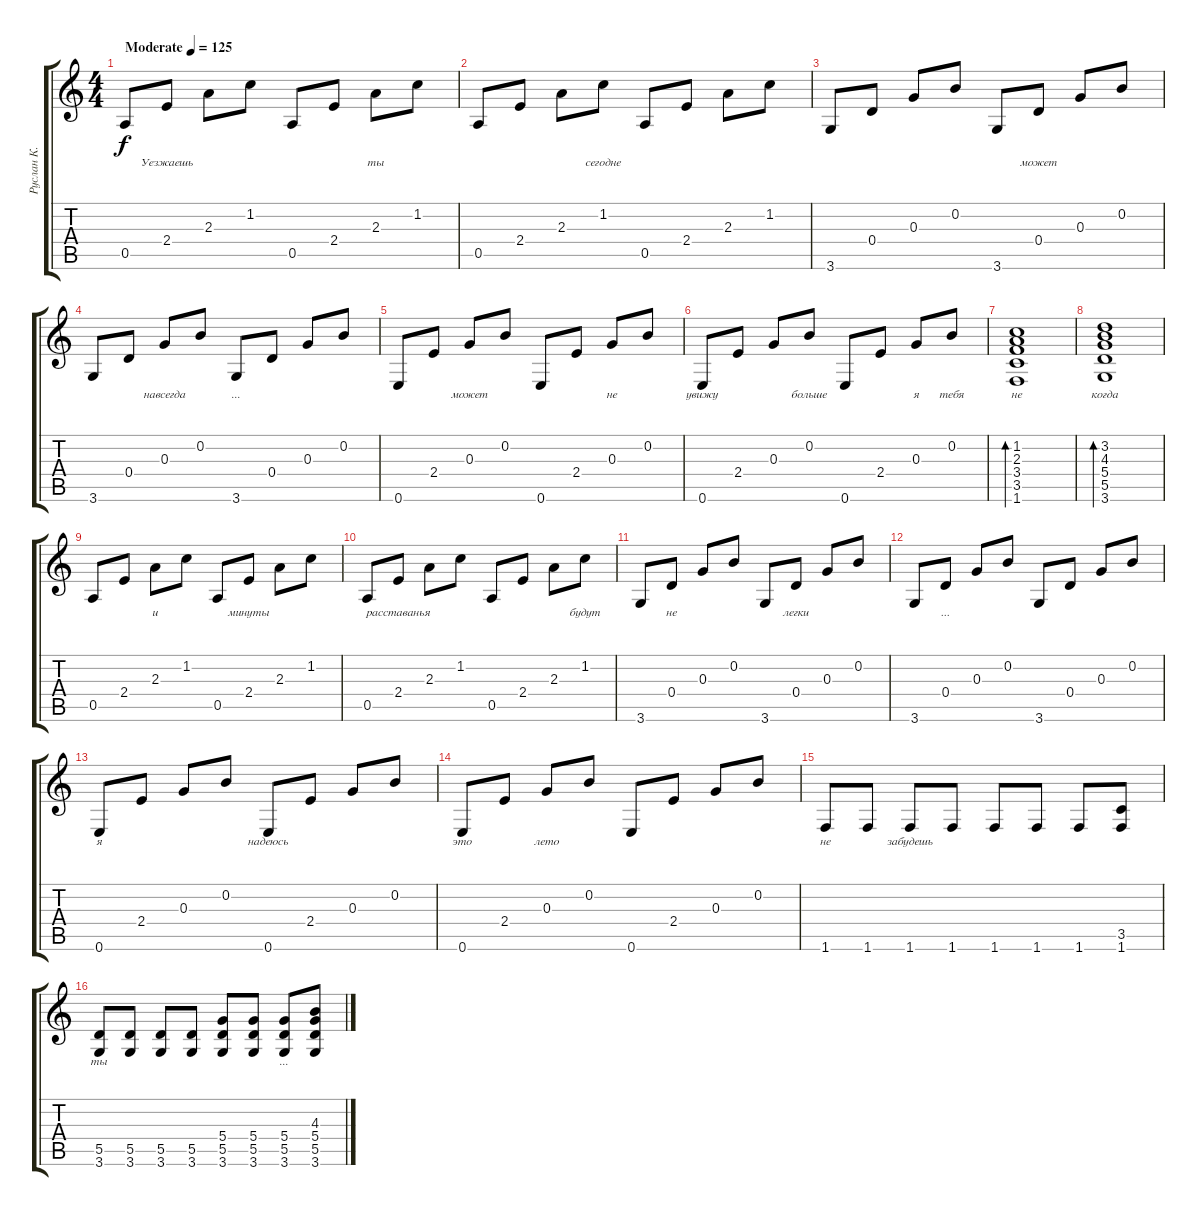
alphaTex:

\track ("Руслан К. В." "Руслан К. ") {instrument acousticguitarsteel}
\staff {score tabs}
\tuning (E4 B3 G3 D3 A2 E2) {hide}
\ts (4 4)
\tempo (125 "Moderate")
\clef g2
\ks c
0.5.8{lyrics (0 "") lyrics (1 "") lyrics (2 "") lyrics (3 "") lyrics (4 "") dy f instrument acousticguitarsteel} 2.4.8{lyrics (0 "Уезжаешь") lyrics (1 "") lyrics (2 "") lyrics (3 "") lyrics (4 "")} 2.3.8{lyrics (0 "") lyrics (1 "") lyrics (2 "") lyrics (3 "") lyrics (4 "")} 1.2.8{lyrics (0 "") lyrics (1 "") lyrics (2 "") lyrics (3 "") lyrics (4 "")} 0.5.8{lyrics (0 "") lyrics (1 "") lyrics (2 "") lyrics (3 "") lyrics (4 "")} 2.4.8{lyrics (0 "") lyrics (1 "") lyrics (2 "") lyrics (3 "") lyrics (4 "")} 2.3.8{lyrics (0 "ты") lyrics (1 "") lyrics (2 "") lyrics (3 "") lyrics (4 "")} 1.2.8{lyrics (0 "") lyrics (1 "") lyrics (2 "") lyrics (3 "") lyrics (4 "")} |
0.5.8{lyrics (0 "") lyrics (1 "") lyrics (2 "") lyrics (3 "") lyrics (4 "")} 2.4.8{lyrics (0 "") lyrics (1 "") lyrics (2 "") lyrics (3 "") lyrics (4 "")} 2.3.8{lyrics (0 "") lyrics (1 "") lyrics (2 "") lyrics (3 "") lyrics (4 "")} 1.2.8{lyrics (0 "сегодне") lyrics (1 "") lyrics (2 "") lyrics (3 "") lyrics (4 "")} 0.5.8{lyrics (0 "") lyrics (1 "") lyrics (2 "") lyrics (3 "") lyrics (4 "")} 2.4.8{lyrics (0 "") lyrics (1 "") lyrics (2 "") lyrics (3 "") lyrics (4 "")} 2.3.8{lyrics (0 "") lyrics (1 "") lyrics (2 "") lyrics (3 "") lyrics (4 "")} 1.2.8{lyrics (0 "") lyrics (1 "") lyrics (2 "") lyrics (3 "") lyrics (4 "")} |
3.6.8{lyrics (0 "") lyrics (1 "") lyrics (2 "") lyrics (3 "") lyrics (4 "")} 0.4.8{lyrics (0 "") lyrics (1 "") lyrics (2 "") lyrics (3 "") lyrics (4 "")} 0.3.8{lyrics (0 "") lyrics (1 "") lyrics (2 "") lyrics (3 "") lyrics (4 "")} 0.2.8{lyrics (0 "") lyrics (1 "") lyrics (2 "") lyrics (3 "") lyrics (4 "")} 3.6.8{lyrics (0 "") lyrics (1 "") lyrics (2 "") lyrics (3 "") lyrics (4 "")} 0.4.8{lyrics (0 "может") lyrics (1 "") lyrics (2 "") lyrics (3 "") lyrics (4 "")} 0.3.8{lyrics (0 "") lyrics (1 "") lyrics (2 "") lyrics (3 "") lyrics (4 "")} 0.2.8{lyrics (0 "") lyrics (1 "") lyrics (2 "") lyrics (3 "") lyrics (4 "")} |
3.6.8{lyrics (0 "") lyrics (1 "") lyrics (2 "") lyrics (3 "") lyrics (4 "")} 0.4.8{lyrics (0 "") lyrics (1 "") lyrics (2 "") lyrics (3 "") lyrics (4 "")} 0.3.8{lyrics (0 "навсегда") lyrics (1 "") lyrics (2 "") lyrics (3 "") lyrics (4 "")} 0.2.8{lyrics (0 "") lyrics (1 "") lyrics (2 "") lyrics (3 "") lyrics (4 "")} 3.6.8{lyrics (0 "...") lyrics (1 "") lyrics (2 "") lyrics (3 "") lyrics (4 "")} 0.4.8{lyrics (0 "") lyrics (1 "") lyrics (2 "") lyrics (3 "") lyrics (4 "")} 0.3.8{lyrics (0 "") lyrics (1 "") lyrics (2 "") lyrics (3 "") lyrics (4 "")} 0.2.8{lyrics (0 "") lyrics (1 "") lyrics (2 "") lyrics (3 "") lyrics (4 "")} |
0.6.8{lyrics (0 "") lyrics (1 "") lyrics (2 "") lyrics (3 "") lyrics (4 "")} 2.4.8{lyrics (0 "") lyrics (1 "") lyrics (2 "") lyrics (3 "") lyrics (4 "")} 0.3.8{lyrics (0 "может") lyrics (1 "") lyrics (2 "") lyrics (3 "") lyrics (4 "")} 0.2.8{lyrics (0 "") lyrics (1 "") lyrics (2 "") lyrics (3 "") lyrics (4 "")} 0.6.8{lyrics (0 "") lyrics (1 "") lyrics (2 "") lyrics (3 "") lyrics (4 "")} 2.4.8{lyrics (0 "") lyrics (1 "") lyrics (2 "") lyrics (3 "") lyrics (4 "")} 0.3.8{lyrics (0 "не") lyrics (1 "") lyrics (2 "") lyrics (3 "") lyrics (4 "")} 0.2.8{lyrics (0 "") lyrics (1 "") lyrics (2 "") lyrics (3 "") lyrics (4 "")} |
0.6.8{lyrics (0 "увижу") lyrics (1 "") lyrics (2 "") lyrics (3 "") lyrics (4 "")} 2.4.8{lyrics (0 "") lyrics (1 "") lyrics (2 "") lyrics (3 "") lyrics (4 "")} 0.3.8{lyrics (0 "") lyrics (1 "") lyrics (2 "") lyrics (3 "") lyrics (4 "")} 0.2.8{lyrics (0 "больше") lyrics (1 "") lyrics (2 "") lyrics (3 "") lyrics (4 "")} 0.6.8{lyrics (0 "") lyrics (1 "") lyrics (2 "") lyrics (3 "") lyrics (4 "")} 2.4.8{lyrics (0 "") lyrics (1 "") lyrics (2 "") lyrics (3 "") lyrics (4 "")} 0.3.8{lyrics (0 "я") lyrics (1 "") lyrics (2 "") lyrics (3 "") lyrics (4 "")} 0.2.8{lyrics (0 "тебя") lyrics (1 "") lyrics (2 "") lyrics (3 "") lyrics (4 "")} |
(1.2 2.3 3.4 3.5 1.6).1{bd 240 lyrics (0 "не") lyrics (1 "") lyrics (2 "") lyrics (3 "") lyrics (4 "")} |
(3.2 4.3 5.4 5.5 3.6).1{bd 240 lyrics (0 "когда") lyrics (1 "") lyrics (2 "") lyrics (3 "") lyrics (4 "")} |
0.5.8{lyrics (0 "") lyrics (1 "") lyrics (2 "") lyrics (3 "") lyrics (4 "")} 2.4.8{lyrics (0 "") lyrics (1 "") lyrics (2 "") lyrics (3 "") lyrics (4 "")} 2.3.8{lyrics (0 "и") lyrics (1 "") lyrics (2 "") lyrics (3 "") lyrics (4 "")} 1.2.8{lyrics (0 "") lyrics (1 "") lyrics (2 "") lyrics (3 "") lyrics (4 "")} 0.5.8{lyrics (0 "") lyrics (1 "") lyrics (2 "") lyrics (3 "") lyrics (4 "")} 2.4.8{lyrics (0 "минуты") lyrics (1 "") lyrics (2 "") lyrics (3 "") lyrics (4 "")} 2.3.8{lyrics (0 "") lyrics (1 "") lyrics (2 "") lyrics (3 "") lyrics (4 "")} 1.2.8{lyrics (0 "") lyrics (1 "") lyrics (2 "") lyrics (3 "") lyrics (4 "")} |
0.5.8{lyrics (0 "") lyrics (1 "") lyrics (2 "") lyrics (3 "") lyrics (4 "")} 2.4.8{lyrics (0 "расставанья") lyrics (1 "") lyrics (2 "") lyrics (3 "") lyrics (4 "")} 2.3.8{lyrics (0 "") lyrics (1 "") lyrics (2 "") lyrics (3 "") lyrics (4 "")} 1.2.8{lyrics (0 "") lyrics (1 "") lyrics (2 "") lyrics (3 "") lyrics (4 "")} 0.5.8{lyrics (0 "") lyrics (1 "") lyrics (2 "") lyrics (3 "") lyrics (4 "")} 2.4.8{lyrics (0 "") lyrics (1 "") lyrics (2 "") lyrics (3 "") lyrics (4 "")} 2.3.8{lyrics (0 "") lyrics (1 "") lyrics (2 "") lyrics (3 "") lyrics (4 "")} 1.2.8{lyrics (0 "будут") lyrics (1 "") lyrics (2 "") lyrics (3 "") lyrics (4 "")} |
3.6.8{lyrics (0 "") lyrics (1 "") lyrics (2 "") lyrics (3 "") lyrics (4 "")} 0.4.8{lyrics (0 "не") lyrics (1 "") lyrics (2 "") lyrics (3 "") lyrics (4 "")} 0.3.8{lyrics (0 "") lyrics (1 "") lyrics (2 "") lyrics (3 "") lyrics (4 "")} 0.2.8{lyrics (0 "") lyrics (1 "") lyrics (2 "") lyrics (3 "") lyrics (4 "")} 3.6.8{lyrics (0 "") lyrics (1 "") lyrics (2 "") lyrics (3 "") lyrics (4 "")} 0.4.8{lyrics (0 "легки") lyrics (1 "") lyrics (2 "") lyrics (3 "") lyrics (4 "")} 0.3.8{lyrics (0 "") lyrics (1 "") lyrics (2 "") lyrics (3 "") lyrics (4 "")} 0.2.8{lyrics (0 "") lyrics (1 "") lyrics (2 "") lyrics (3 "") lyrics (4 "")} |
3.6.8{lyrics (0 "") lyrics (1 "") lyrics (2 "") lyrics (3 "") lyrics (4 "")} 0.4.8{lyrics (0 "...") lyrics (1 "") lyrics (2 "") lyrics (3 "") lyrics (4 "")} 0.3.8{lyrics (0 "") lyrics (1 "") lyrics (2 "") lyrics (3 "") lyrics (4 "")} 0.2.8{lyrics (0 "") lyrics (1 "") lyrics (2 "") lyrics (3 "") lyrics (4 "")} 3.6.8{lyrics (0 "") lyrics (1 "") lyrics (2 "") lyrics (3 "") lyrics (4 "")} 0.4.8{lyrics (0 "") lyrics (1 "") lyrics (2 "") lyrics (3 "") lyrics (4 "")} 0.3.8{lyrics (0 "") lyrics (1 "") lyrics (2 "") lyrics (3 "") lyrics (4 "")} 0.2.8{lyrics (0 "") lyrics (1 "") lyrics (2 "") lyrics (3 "") lyrics (4 "")} |
0.6.8{lyrics (0 "я") lyrics (1 "") lyrics (2 "") lyrics (3 "") lyrics (4 "")} 2.4.8{lyrics (0 "") lyrics (1 "") lyrics (2 "") lyrics (3 "") lyrics (4 "")} 0.3.8{lyrics (0 "") lyrics (1 "") lyrics (2 "") lyrics (3 "") lyrics (4 "")} 0.2.8{lyrics (0 "") lyrics (1 "") lyrics (2 "") lyrics (3 "") lyrics (4 "")} 0.6.8{lyrics (0 "надеюсь") lyrics (1 "") lyrics (2 "") lyrics (3 "") lyrics (4 "")} 2.4.8{lyrics (0 "") lyrics (1 "") lyrics (2 "") lyrics (3 "") lyrics (4 "")} 0.3.8{lyrics (0 "") lyrics (1 "") lyrics (2 "") lyrics (3 "") lyrics (4 "")} 0.2.8{lyrics (0 "") lyrics (1 "") lyrics (2 "") lyrics (3 "") lyrics (4 "")} |
0.6.8{lyrics (0 "это") lyrics (1 "") lyrics (2 "") lyrics (3 "") lyrics (4 "")} 2.4.8{lyrics (0 "") lyrics (1 "") lyrics (2 "") lyrics (3 "") lyrics (4 "")} 0.3.8{lyrics (0 "лето") lyrics (1 "") lyrics (2 "") lyrics (3 "") lyrics (4 "")} 0.2.8{lyrics (0 "") lyrics (1 "") lyrics (2 "") lyrics (3 "") lyrics (4 "")} 0.6.8{lyrics (0 "") lyrics (1 "") lyrics (2 "") lyrics (3 "") lyrics (4 "")} 2.4.8{lyrics (0 "") lyrics (1 "") lyrics (2 "") lyrics (3 "") lyrics (4 "")} 0.3.8{lyrics (0 "") lyrics (1 "") lyrics (2 "") lyrics (3 "") lyrics (4 "")} 0.2.8{lyrics (0 "") lyrics (1 "") lyrics (2 "") lyrics (3 "") lyrics (4 "")} |
1.6.8{lyrics (0 "не") lyrics (1 "") lyrics (2 "") lyrics (3 "") lyrics (4 "")} 1.6.8{lyrics (0 "") lyrics (1 "") lyrics (2 "") lyrics (3 "") lyrics (4 "")} 1.6.8{lyrics (0 "забудешь") lyrics (1 "") lyrics (2 "") lyrics (3 "") lyrics (4 "")} 1.6.8{lyrics (0 "") lyrics (1 "") lyrics (2 "") lyrics (3 "") lyrics (4 "")} 1.6.8{lyrics (0 "") lyrics (1 "") lyrics (2 "") lyrics (3 "") lyrics (4 "")} 1.6.8{lyrics (0 "") lyrics (1 "") lyrics (2 "") lyrics (3 "") lyrics (4 "")} 1.6.8{lyrics (0 "") lyrics (1 "") lyrics (2 "") lyrics (3 "") lyrics (4 "")} (3.5 1.6).8{lyrics (0 "") lyrics (1 "") lyrics (2 "") lyrics (3 "") lyrics (4 "")} |
(5.5 3.6).8{lyrics (0 "ты") lyrics (1 "") lyrics (2 "") lyrics (3 "") lyrics (4 "")} (5.5 3.6).8{lyrics (0 "") lyrics (1 "") lyrics (2 "") lyrics (3 "") lyrics (4 "")} (5.5 3.6).8{lyrics (0 "") lyrics (1 "") lyrics (2 "") lyrics (3 "") lyrics (4 "")} (5.5 3.6).8{lyrics (0 "") lyrics (1 "") lyrics (2 "") lyrics (3 "") lyrics (4 "")} (5.4 5.5 3.6).8{lyrics (0 "") lyrics (1 "") lyrics (2 "") lyrics (3 "") lyrics (4 "")} (5.4 5.5 3.6).8{lyrics (0 "") lyrics (1 "") lyrics (2 "") lyrics (3 "") lyrics (4 "")} (5.4 5.5 3.6).8{lyrics (0 "...") lyrics (1 "") lyrics (2 "") lyrics (3 "") lyrics (4 "")} (4.3 5.4 5.5 3.6).8
